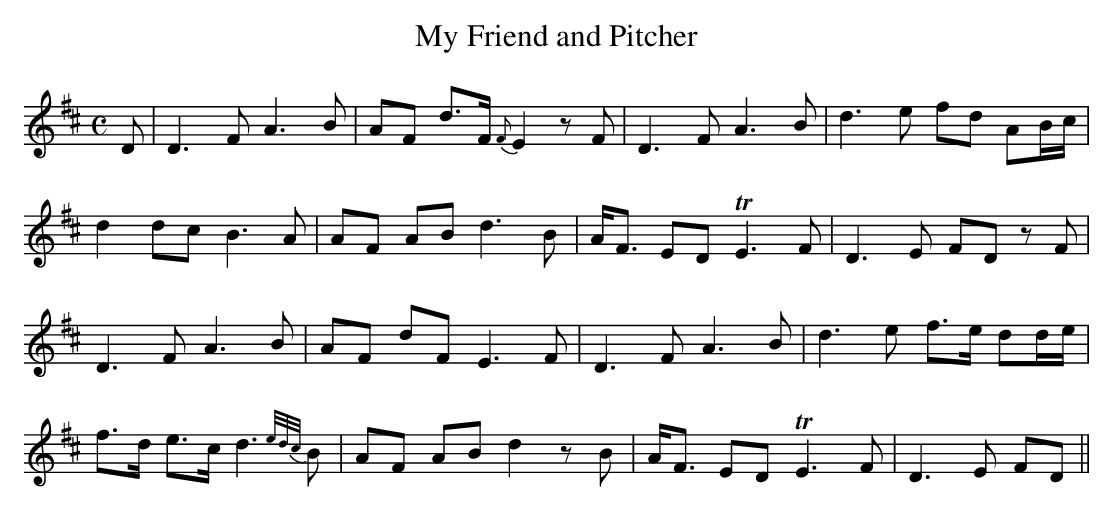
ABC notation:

X:1
T:My Friend and Pitcher
M:C
L:1/8
K:D
D | D3F A3B | AF d>F {F}E2 zF | D3F A3B | d3e fd AB/c/ |
d2 dc B3A | AF AB d3B | A<F ED TE3F | D3E FD zF |
D3F A3B | AF dF E3F | D3F A3B | d3e f>e dd/e/ |
f>d e>c d3 {e/d/c/}B | AF AB d2 zB | A<F ED TE3F | D3E FD ||
